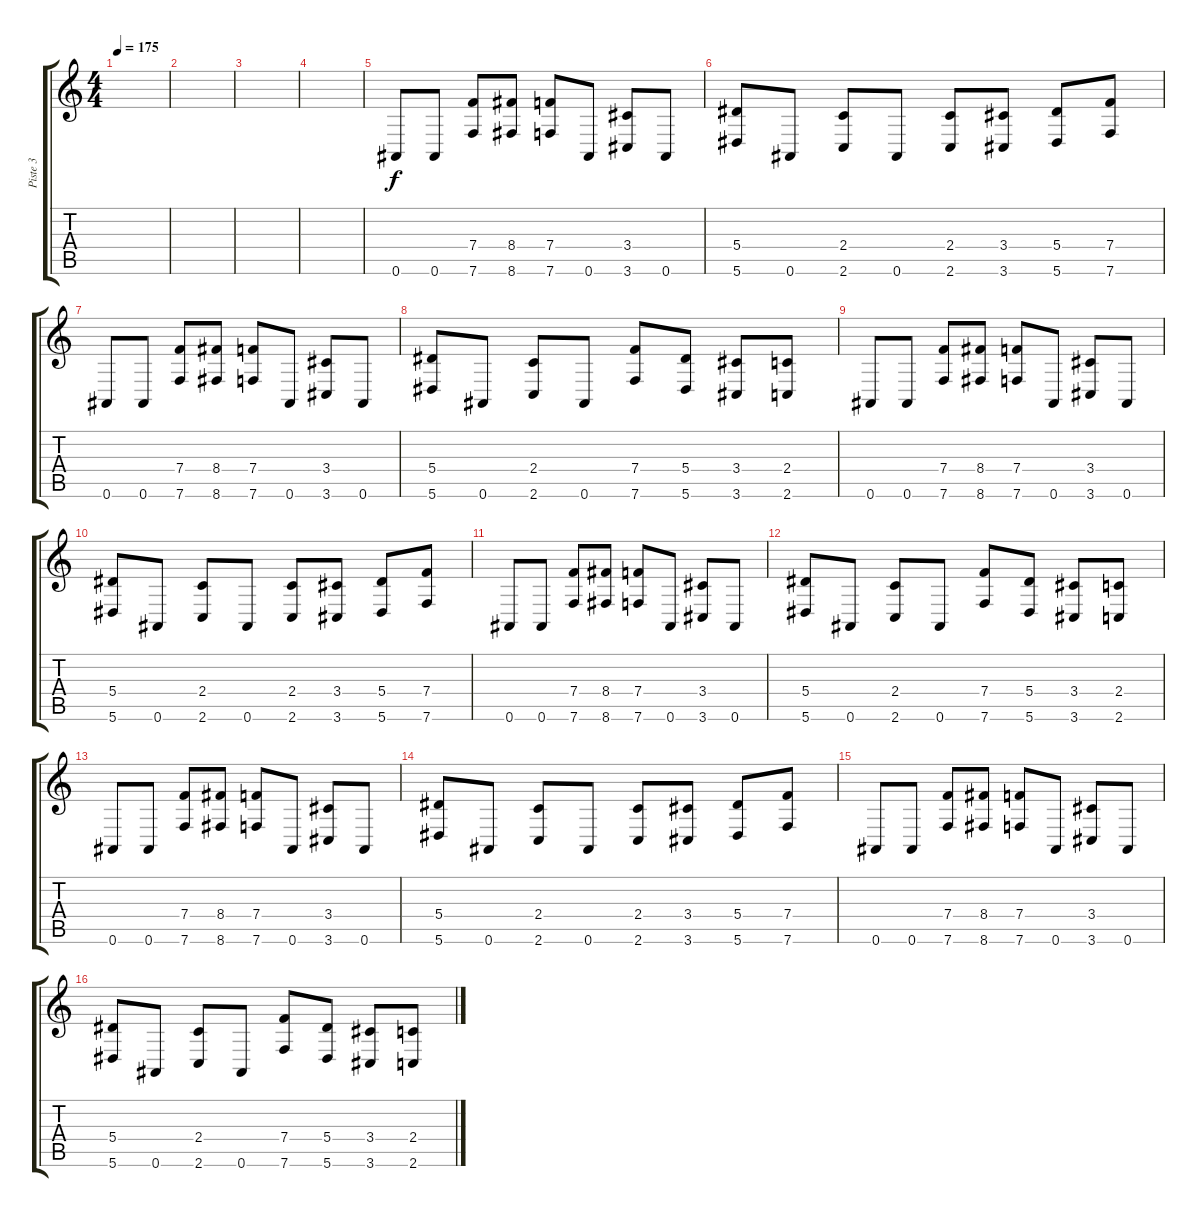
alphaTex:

\track ("Piste 3" "Piste 3") {instrument lead2sawtooth}
\staff {score tabs}
\tuning (C5 G4 Eb4 Bb3 F3 Bb2) {hide}
\ts (4 4)
\tempo 175
\clef g2
\ks c
|
|
|
|
0.6.8 0.6.8 (7.4 7.6).8 (8.4 8.6).8 (7.4 7.6).8 0.6.8 (3.4 3.6).8 0.6.8 |
(5.4 5.6).8 0.6.8 (2.4 2.6).8 0.6.8 (2.4 2.6).8 (3.4 3.6).8 (5.4 5.6).8 (7.4 7.6).8 |
0.6.8 0.6.8 (7.4 7.6).8 (8.4 8.6).8 (7.4 7.6).8 0.6.8 (3.4 3.6).8 0.6.8 |
(5.4 5.6).8 0.6.8 (2.4 2.6).8 0.6.8 (7.4 7.6).8 (5.4 5.6).8 (3.4 3.6).8 (2.4 2.6).8 |
0.6.8 0.6.8 (7.4 7.6).8 (8.4 8.6).8 (7.4 7.6).8 0.6.8 (3.4 3.6).8 0.6.8 |
(5.4 5.6).8 0.6.8 (2.4 2.6).8 0.6.8 (2.4 2.6).8 (3.4 3.6).8 (5.4 5.6).8 (7.4 7.6).8 |
0.6.8 0.6.8 (7.4 7.6).8 (8.4 8.6).8 (7.4 7.6).8 0.6.8 (3.4 3.6).8 0.6.8 |
(5.4 5.6).8 0.6.8 (2.4 2.6).8 0.6.8 (7.4 7.6).8 (5.4 5.6).8 (3.4 3.6).8 (2.4 2.6).8 |
0.6.8 0.6.8 (7.4 7.6).8 (8.4 8.6).8 (7.4 7.6).8 0.6.8 (3.4 3.6).8 0.6.8 |
(5.4 5.6).8 0.6.8 (2.4 2.6).8 0.6.8 (2.4 2.6).8 (3.4 3.6).8 (5.4 5.6).8 (7.4 7.6).8 |
0.6.8 0.6.8 (7.4 7.6).8 (8.4 8.6).8 (7.4 7.6).8 0.6.8 (3.4 3.6).8 0.6.8 |
(5.4 5.6).8 0.6.8 (2.4 2.6).8 0.6.8 (7.4 7.6).8 (5.4 5.6).8 (3.4 3.6).8 (2.4 2.6).8
